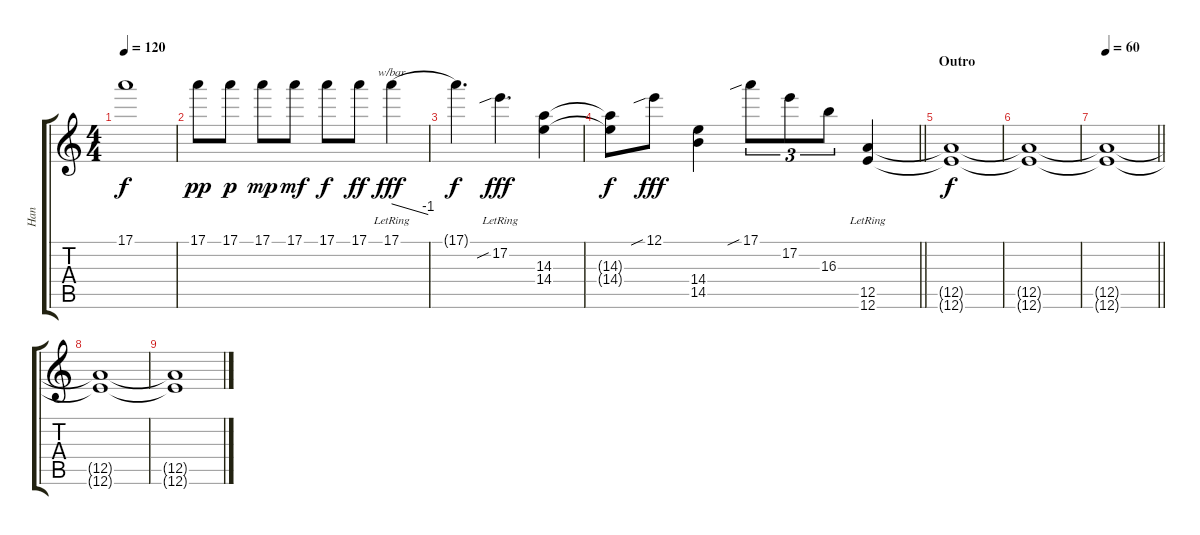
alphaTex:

\track ("Han" "Han") {instrument overdrivenguitar}
\staff {score tabs}
\tuning (E4 B3 G3 D3 A2 E2) {hide}
\ts (4 4)
\tempo 120
\clef g2
\ks c
17.1{t}.1{dy f} |
17.1.8{dy pp} 17.1.8{dy p} 17.1.8{dy mp} 17.1.8{dy mf} 17.1.8{dy f} 17.1.8{dy ff} 17.1{lr}.4{tbe (dive default 0 0 60 -4) dy fff} |
17.1{t}.4{d dy f} 17.2{sib lr}.4{d dy fff} (14.3 14.4).4 |
\barLineRight lightlight
(14.3{t} 14.4{t}).8{dy f} 12.1{sib}.8{dy fff} (14.4 14.5).4 17.1{sib}.8{tu (3 2)} 17.2.8{tu (3 2)} 16.3.8{tu (3 2)} (12.5{lr} 12.6{lr}).4 |
\section ("" "Outro")
(12.5{t} 12.6{t}).1{dy f} |
(12.5{t} 12.6{t}).1 |
\tempo 60
\barLineRight lightlight
(12.5{t} 12.6{t}).1 |
(12.5{t} 12.6{t}).1 |
(12.5{t} 12.6{t}).1
